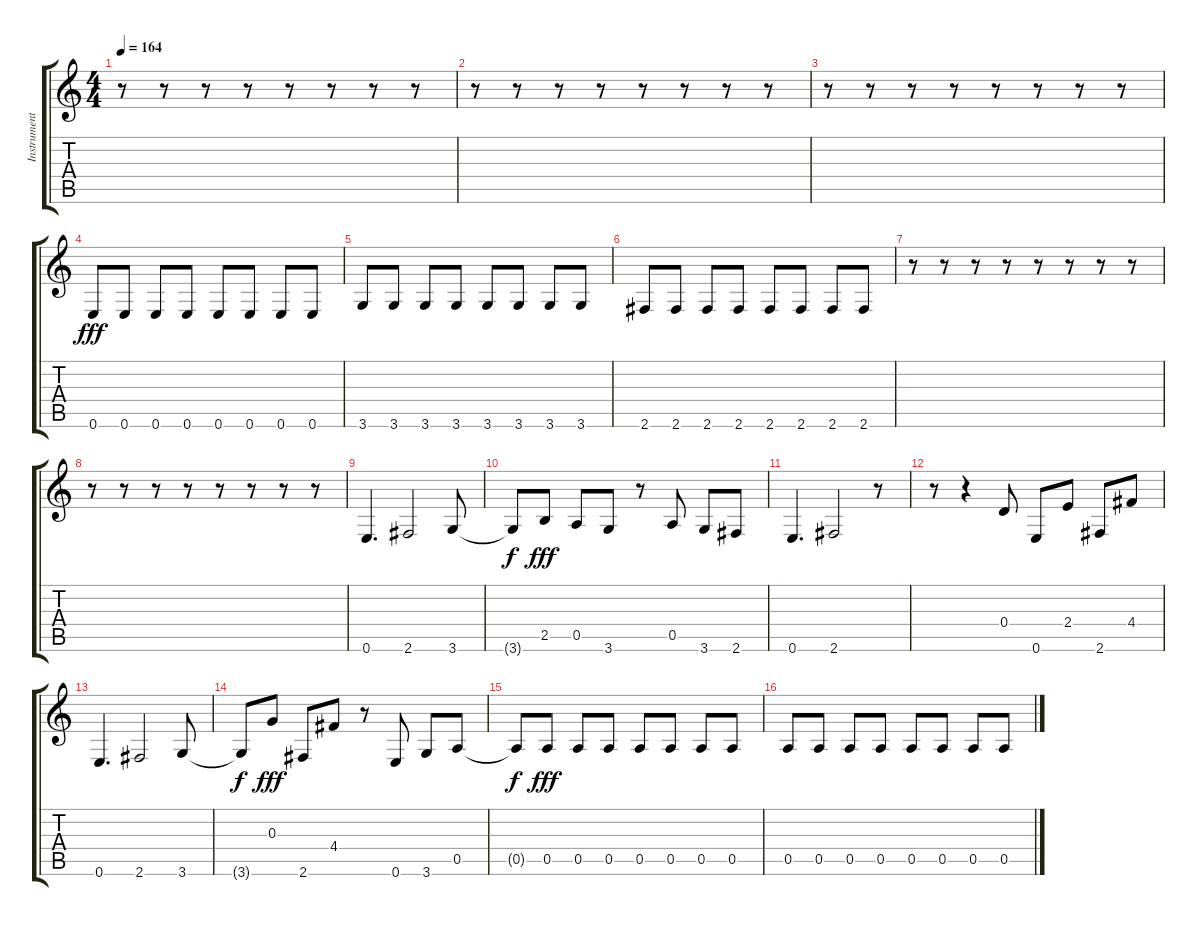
\track ("Instrument5" "Instrument") {instrument acousticbass}
\staff {score tabs}
\tuning (E4 B3 G3 D3 A2 E2) {hide}
\ts (4 4)
\tempo 164
\clef g2
\ks c
r.8{dy fff} r.8 r.8 r.8 r.8 r.8 r.8 r.8 |
r.8 r.8 r.8 r.8 r.8 r.8 r.8 r.8 |
r.8 r.8 r.8 r.8 r.8 r.8 r.8 r.8 |
0.6.8 0.6.8 0.6.8 0.6.8 0.6.8 0.6.8 0.6.8 0.6.8 |
3.6.8 3.6.8 3.6.8 3.6.8 3.6.8 3.6.8 3.6.8 3.6.8 |
2.6.8 2.6.8 2.6.8 2.6.8 2.6.8 2.6.8 2.6.8 2.6.8 |
r.8 r.8 r.8 r.8 r.8 r.8 r.8 r.8 |
r.8 r.8 r.8 r.8 r.8 r.8 r.8 r.8 |
0.6.4{d} 2.6.2 3.6.8 |
3.6{t}.8{dy f} 2.5.8{dy fff} 0.5.8 3.6.8 r.8 0.5.8 3.6.8 2.6.8 |
0.6.4{d} 2.6.2 r.8 |
r.8 r.4 0.4.8 0.6.8 2.4.8 2.6.8 4.4.8 |
0.6.4{d} 2.6.2 3.6.8 |
3.6{t}.8{dy f} 0.3.8{dy fff} 2.6.8 4.4.8 r.8 0.6.8 3.6.8 0.5.8 |
0.5{t}.8{dy f} 0.5.8{dy fff} 0.5.8 0.5.8 0.5.8 0.5.8 0.5.8 0.5.8 |
0.5.8 0.5.8 0.5.8 0.5.8 0.5.8 0.5.8 0.5.8 0.5.8
